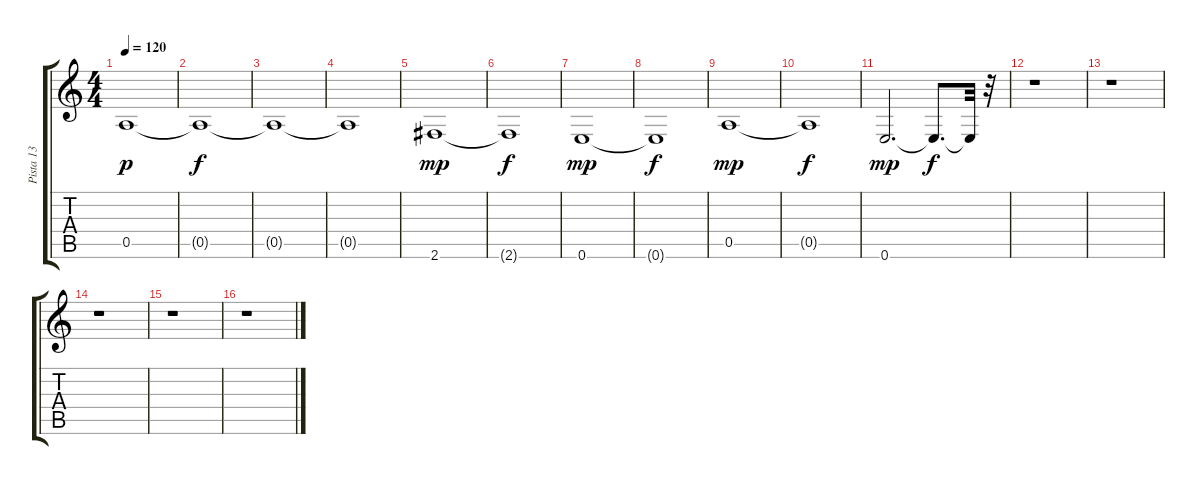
\track ("Pista 13" "Pista 13") {instrument contrabass}
\staff {score tabs}
\tuning (E4 B3 G3 D3 A2 E2) {hide}
\ts (4 4)
\tempo 120
\clef g2
\ks c
0.5.1{dy p} |
0.5{t}.1{dy f} |
0.5{t}.1 |
0.5{t}.1 |
2.6.1{dy mp} |
2.6{t}.1{dy f} |
0.6.1{dy mp} |
0.6{t}.1{dy f} |
0.5.1{dy mp} |
0.5{t}.1{dy f} |
0.6.2{d dy mp} 0.6{t}.8{d dy f} 0.6{t}.32 r.32 |
r.1 |
r.1 |
r.1 |
r.1 |
r.1
